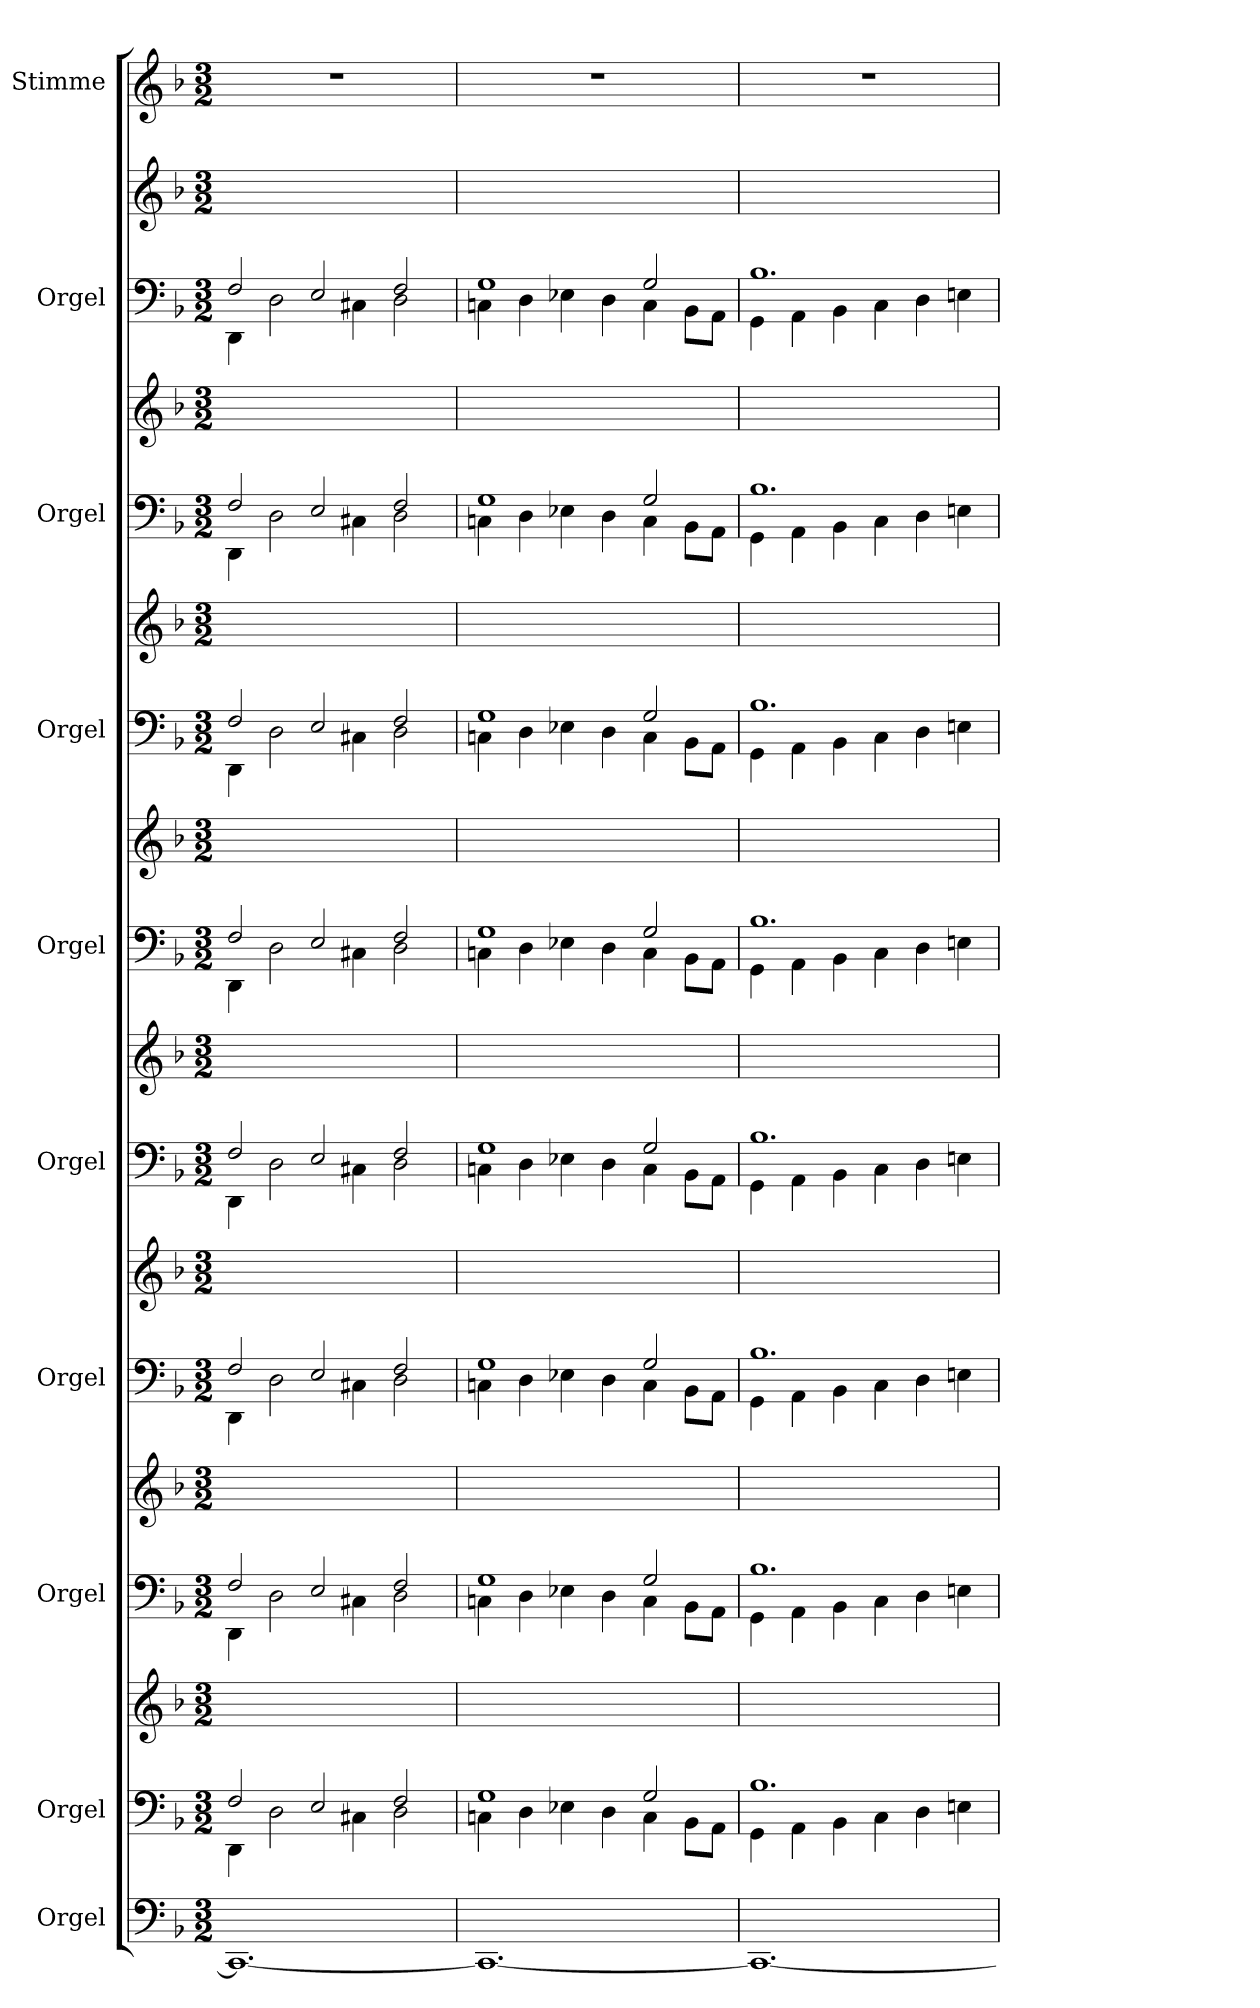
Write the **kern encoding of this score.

**kern	**kern	**kern	**kern	**kern	**kern	**kern	**kern	**kern	**kern	**kern	**kern	**kern	**kern	**kern	**kern	**kern	**kern
*part10	*part9	*part9	*part8	*part8	*part7	*part7	*part6	*part6	*part5	*part5	*part4	*part4	*part3	*part3	*part2	*part2	*part1
*staff18	*staff17	*staff16	*staff15	*staff14	*staff13	*staff12	*staff11	*staff10	*staff9	*staff8	*staff7	*staff6	*staff5	*staff4	*staff3	*staff2	*staff1
*I"Orgel	*I"Orgel	*	*I"Orgel	*	*I"Orgel	*	*I"Orgel	*	*I"Orgel	*	*I"Orgel	*	*I"Orgel	*	*I"Orgel	*	*I"Stimme
*I'Org.	*I'Org.	*	*I'Org.	*	*I'Org.	*	*I'Org.	*	*I'Org.	*	*I'Org.	*	*I'Org.	*	*	*	*
*clefF4	*clefF4	*clefG2	*clefF4	*clefG2	*clefF4	*clefG2	*clefF4	*clefG2	*clefF4	*clefG2	*clefF4	*clefG2	*clefF4	*clefG2	*clefF4	*clefG2	*clefG2
*k[b-]	*k[b-]	*k[b-]	*k[b-]	*k[b-]	*k[b-]	*k[b-]	*k[b-]	*k[b-]	*k[b-]	*k[b-]	*k[b-]	*k[b-]	*k[b-]	*k[b-]	*k[b-]	*k[b-]	*k[b-]
*M3/2	*M3/2	*M3/2	*M3/2	*M3/2	*M3/2	*M3/2	*M3/2	*M3/2	*M3/2	*M3/2	*M3/2	*M3/2	*M3/2	*M3/2	*M3/2	*M3/2	*M3/2
=1	=1	=1	=1	=1	=1	=1	=1	=1	=1	=1	=1	=1	=1	=1	=1	=1	=1
*	*^	*	*^	*	*^	*	*^	*	*^	*	*^	*	*^	*	*^	*	*
1.CC_	2F/	4DD\	1.ryy	2F/	4DD\	1.ryy	2F/	4DD\	1.ryy	2F/	4DD\	1.ryy	2F/	4DD\	1.ryy	2F/	4DD\	1.ryy	2F/	4DD\	1.ryy	2F/	4DD\	1.ryy	1.r
.	.	2D\	.	.	2D\	.	.	2D\	.	.	2D\	.	.	2D\	.	.	2D\	.	.	2D\	.	.	2D\	.	.
.	2E/	.	.	2E/	.	.	2E/	.	.	2E/	.	.	2E/	.	.	2E/	.	.	2E/	.	.	2E/	.	.	.
.	.	4C#X\	.	.	4C#X\	.	.	4C#X\	.	.	4C#X\	.	.	4C#X\	.	.	4C#X\	.	.	4C#X\	.	.	4C#X\	.	.
.	2F/	2D\	.	2F/	2D\	.	2F/	2D\	.	2F/	2D\	.	2F/	2D\	.	2F/	2D\	.	2F/	2D\	.	2F/	2D\	.	.
=2	=2	=2	=2	=2	=2	=2	=2	=2	=2	=2	=2	=2	=2	=2	=2	=2	=2	=2	=2	=2	=2	=2	=2	=2	=2
1.CC_	1Gi	4Cn\	1.ryy	1Gi	4Cn\	1.ryy	1Gi	4Cn\	1.ryy	1Gi	4Cn\	1.ryy	1Gi	4Cn\	1.ryy	1Gi	4Cn\	1.ryy	1Gi	4Cn\	1.ryy	1Gi	4Cn\	1.ryy	1.r
.	.	4D\	.	.	4D\	.	.	4D\	.	.	4D\	.	.	4D\	.	.	4D\	.	.	4D\	.	.	4D\	.	.
.	.	4E-X\	.	.	4E-X\	.	.	4E-X\	.	.	4E-X\	.	.	4E-X\	.	.	4E-X\	.	.	4E-X\	.	.	4E-X\	.	.
.	.	4D\	.	.	4D\	.	.	4D\	.	.	4D\	.	.	4D\	.	.	4D\	.	.	4D\	.	.	4D\	.	.
.	2Gi/	4C\	.	2Gi/	4C\	.	2Gi/	4C\	.	2Gi/	4C\	.	2Gi/	4C\	.	2Gi/	4C\	.	2Gi/	4C\	.	2Gi/	4C\	.	.
.	.	8BB-\L	.	.	8BB-\L	.	.	8BB-\L	.	.	8BB-\L	.	.	8BB-\L	.	.	8BB-\L	.	.	8BB-\L	.	.	8BB-\L	.	.
.	.	8AA\J	.	.	8AA\J	.	.	8AA\J	.	.	8AA\J	.	.	8AA\J	.	.	8AA\J	.	.	8AA\J	.	.	8AA\J	.	.
=3	=3	=3	=3	=3	=3	=3	=3	=3	=3	=3	=3	=3	=3	=3	=3	=3	=3	=3	=3	=3	=3	=3	=3	=3	=3
1.CC_	1.B-i	4GG\	1.ryy	1.B-i	4GG\	1.ryy	1.B-i	4GG\	1.ryy	1.B-i	4GG\	1.ryy	1.B-i	4GG\	1.ryy	1.B-i	4GG\	1.ryy	1.B-i	4GG\	1.ryy	1.B-i	4GG\	1.ryy	1.r
.	.	4AA\	.	.	4AA\	.	.	4AA\	.	.	4AA\	.	.	4AA\	.	.	4AA\	.	.	4AA\	.	.	4AA\	.	.
.	.	4BB-\	.	.	4BB-\	.	.	4BB-\	.	.	4BB-\	.	.	4BB-\	.	.	4BB-\	.	.	4BB-\	.	.	4BB-\	.	.
.	.	4C\	.	.	4C\	.	.	4C\	.	.	4C\	.	.	4C\	.	.	4C\	.	.	4C\	.	.	4C\	.	.
.	.	4D\	.	.	4D\	.	.	4D\	.	.	4D\	.	.	4D\	.	.	4D\	.	.	4D\	.	.	4D\	.	.
.	.	4En\	.	.	4En\	.	.	4En\	.	.	4En\	.	.	4En\	.	.	4En\	.	.	4En\	.	.	4En\	.	.
*	*v	*v	*	*v	*v	*	*v	*v	*	*v	*v	*	*v	*v	*	*v	*v	*	*v	*v	*	*v	*v	*	*
=	=	=	=	=	=	=	=	=	=	=	=	=	=	=	=	=	=
*-	*-	*-	*-	*-	*-	*-	*-	*-	*-	*-	*-	*-	*-	*-	*-	*-	*-
